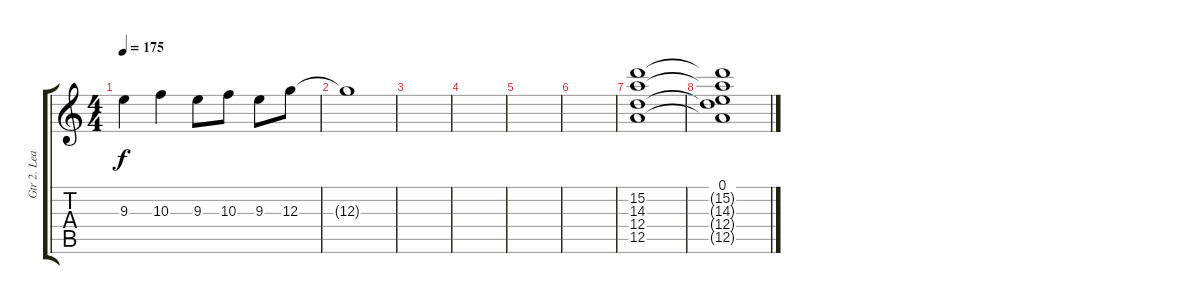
\track ("Gtr 2. Lead (Borna Kuèa)" "Gtr 2. Lea") {instrument distortionguitar}
\staff {score tabs}
\tuning (E4 B3 G3 D3 A2 E2) {hide}
\ts (4 4)
\tempo 175
\clef g2
\ks c
9.3.4{dy f} 10.3.4 9.3.8 10.3.8 9.3.8 12.3.8 |
12.3{t}.1 |
|
|
|
|
(15.2 14.3 12.4 12.5).1 |
(0.1 15.2{t} 14.3{t} 12.4{t} 12.5{t}).1
